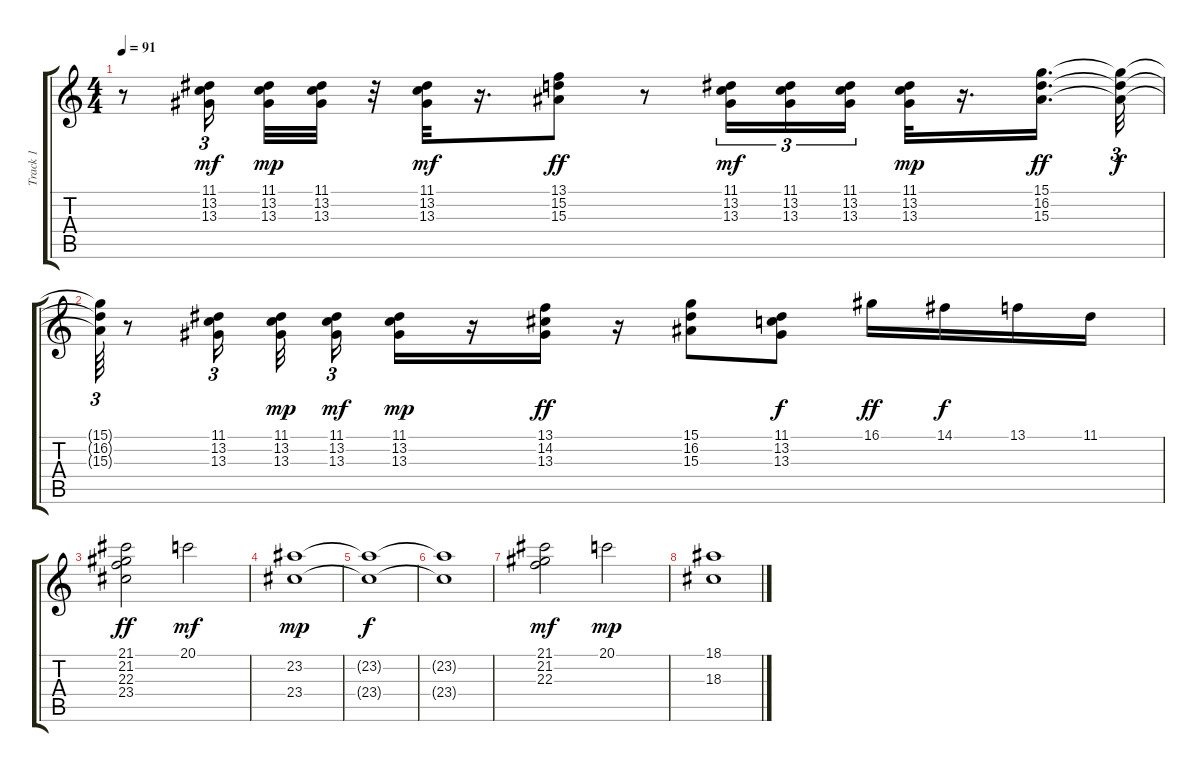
\track ("Track 1" "Track 1") {instrument drawbarorgan}
\staff {score tabs}
\tuning (E4 B3 G3 D3 A2 E2) {hide}
\ts (4 4)
\tempo 91
\clef g2
\ks c
r.8{dy ff} (11.1 13.2 13.3).16{tu (3 2) dy mf} (11.1 13.2 13.3).32{dy mp} (11.1 13.2 13.3).32 r.32 (11.1 13.2 13.3).32{dy mf} r.16{d} (13.1 15.2 15.3).8{dy ff} r.8 (11.1 13.2 13.3).16{tu (3 2) dy mf} (11.1 13.2 13.3).16{tu (3 2)} (11.1 13.2 13.3).16{tu (3 2)} (11.1 13.2 13.3).32{dy mp} r.16{d} (15.1 16.2 15.3).16{d dy ff} (15.1{t} 16.2{t} 15.3{t}).32{tu (3 2) dy f} |
(15.1{t} 16.2{t} 15.3{t}).64{tu (3 2)} r.8 (11.1 13.2 13.3).16{tu (3 2)} (11.1 13.2 13.3).32{dy mp} (11.1 13.2 13.3).16{tu (3 2) dy mf} (11.1 13.2 13.3).16{dy mp} r.16 (13.1 14.2 13.3).16{dy ff} r.16 (15.1 16.2 15.3).8 (11.1 13.2 13.3).8{dy f} 16.1.16{dy ff} 14.1.16{dy f} 13.1.16 11.1.16 |
(21.1 21.2 22.3 23.4).2{dy ff} 20.1.2{dy mf} |
(23.2 23.4).1{dy mp} |
(23.2{t} 23.4{t}).1{dy f} |
(23.2{t} 23.4{t}).1 |
(21.1 21.2 22.3).2{dy mf} 20.1.2{dy mp} |
(18.1 18.3).1
